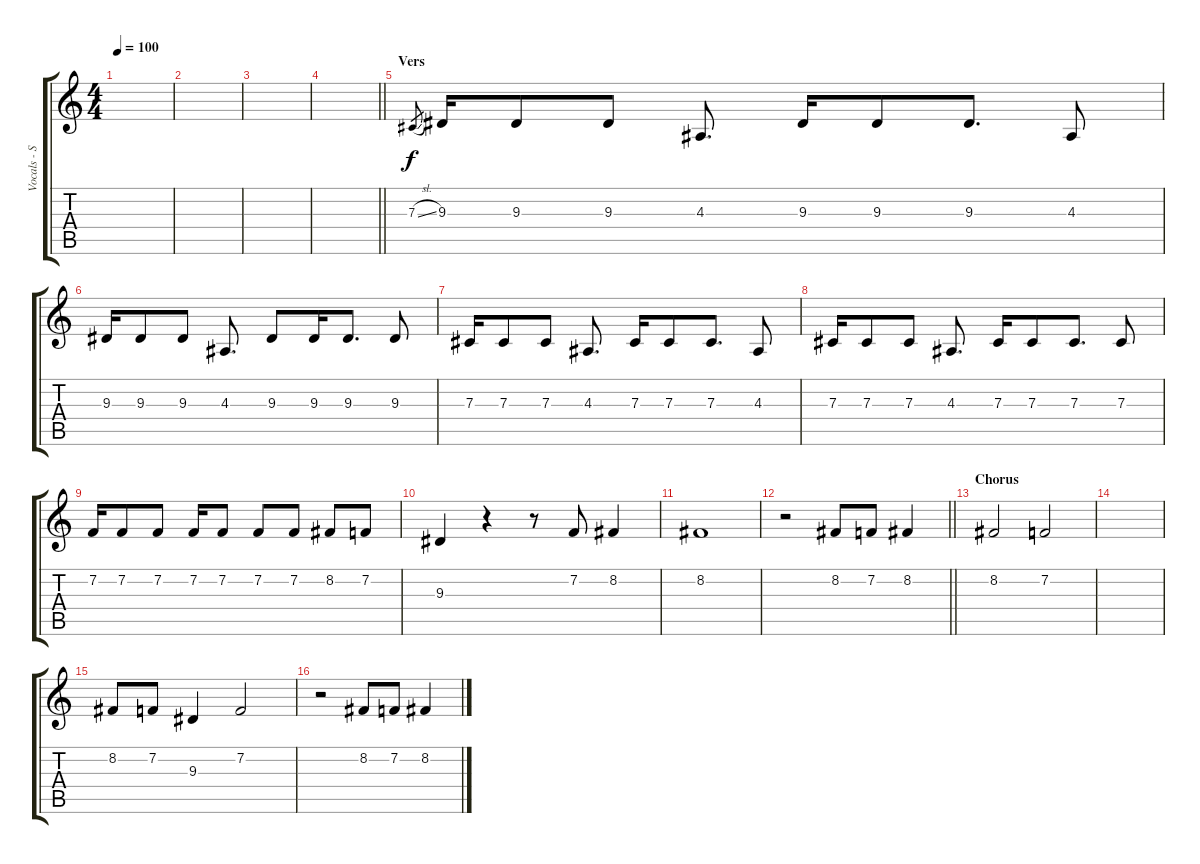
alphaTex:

\track ("Vocals - Simon Cruz" "Vocals - S") {instrument altosax}
\staff {score tabs}
\tuning (Eb4 Bb3 Gb3 Db3 Ab2 Eb2) {hide}
\ts (4 4)
\tempo 100
\clef g2
\ks c
|
|
|
\barLineRight lightlight
|
\section ("" "Vers")
7.3{sl}.8{gr} 9.3.16 9.3.8 9.3.8 4.3.8{d} 9.3.16 9.3.8 9.3.8{d} 4.3.8 |
9.3.16 9.3.8 9.3.8 4.3.8{d} 9.3.8 9.3.16 9.3.8{d} 9.3.8 |
7.3.16 7.3.8 7.3.8 4.3.8{d} 7.3.16 7.3.8 7.3.8{d} 4.3.8 |
7.3.16 7.3.8 7.3.8 4.3.8{d} 7.3.16 7.3.8 7.3.8{d} 7.3.8 |
7.2.16 7.2.8 7.2.8 7.2.16 7.2.8 7.2.8 7.2.8 8.2.8 7.2.8 |
9.3.4 r.4 r.8 7.2.8 8.2.4 |
8.2.1 |
\barLineRight lightlight
r.2 8.2.8 7.2.8 8.2.4 |
\section ("" "Chorus")
8.2.2 7.2.2 |
|
8.2.8 7.2.8 9.3.4 7.2.2 |
r.2 8.2.8 7.2.8 8.2.4
